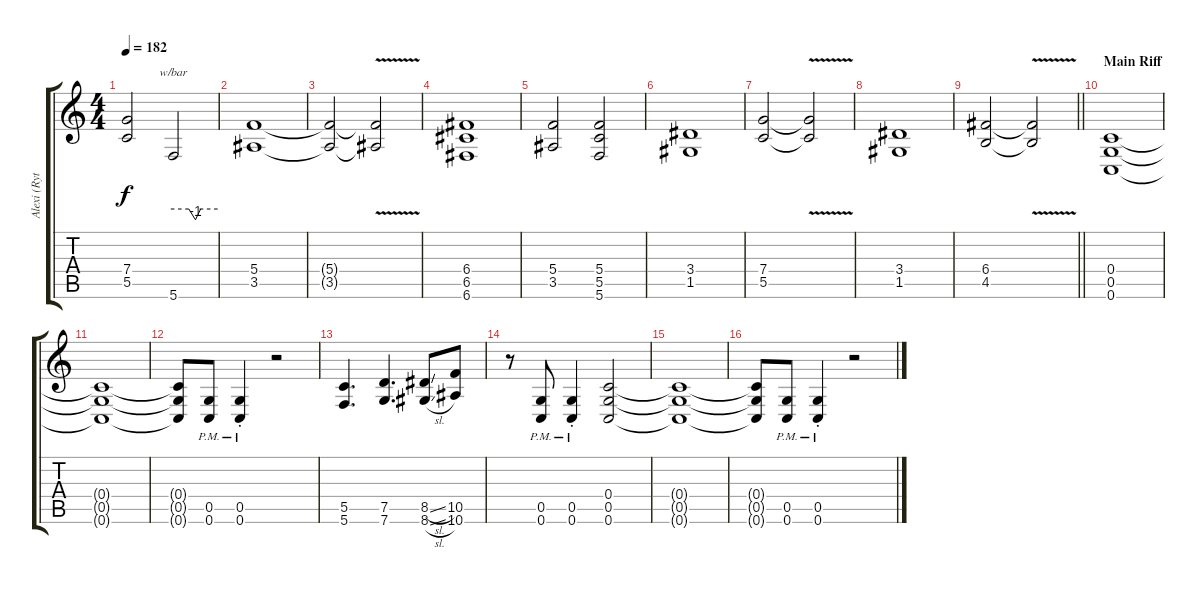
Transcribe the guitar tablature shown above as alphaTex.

\track ("Alexi (Rythm Guitar)" "Alexi (Ryt") {instrument overdrivenguitar}
\staff {score tabs}
\tuning (D4 A3 F3 C3 G2 C2) {hide}
\ts (4 4)
\tempo 182
\clef g2
\ks c
(7.4 5.5).2{dy f} 5.6.2{tbe (custom default 0 0 21 0 30 -4 37 0 60 0)} |
(5.4 3.5).1 |
(5.4{t} 3.5{t}).2 (5.4{v t} 3.5{v t}).2 |
(6.4 6.5 6.6).1 |
(5.4 3.5).2 (5.4 5.5 5.6).2 |
(3.4 1.5).1 |
(7.4 5.5).2 (7.4{v t} 5.5{v t}).2 |
(3.4 1.5).1 |
\barLineRight lightlight
(6.4 4.5).2 (6.4{v t} 4.5{v t}).2 |
\section ("" "Main Riff")
(0.4 0.5 0.6).1{volume 13 balance 3 instrument overdrivenguitar} |
(0.4{t} 0.5{t} 0.6{t}).1 |
(0.4{t} 0.5{t} 0.6{t}).8 (0.5{pm} 0.6{pm}).8 (0.5{pm st} 0.6{pm st}).4 r.2 |
(5.5 5.6).4{d} (7.5 7.6).4{d} (8.5{sl} 8.6{sl}).8 (10.5 10.6).8 |
r.8 (0.5{pm} 0.6{pm}).8 (0.5{pm st} 0.6{pm st}).4 (0.4 0.5 0.6).2 |
(0.4{t} 0.5{t} 0.6{t}).1 |
(0.4{t} 0.5{t} 0.6{t}).8 (0.5{pm} 0.6{pm}).8 (0.5{pm st} 0.6{pm st}).4 r.2
